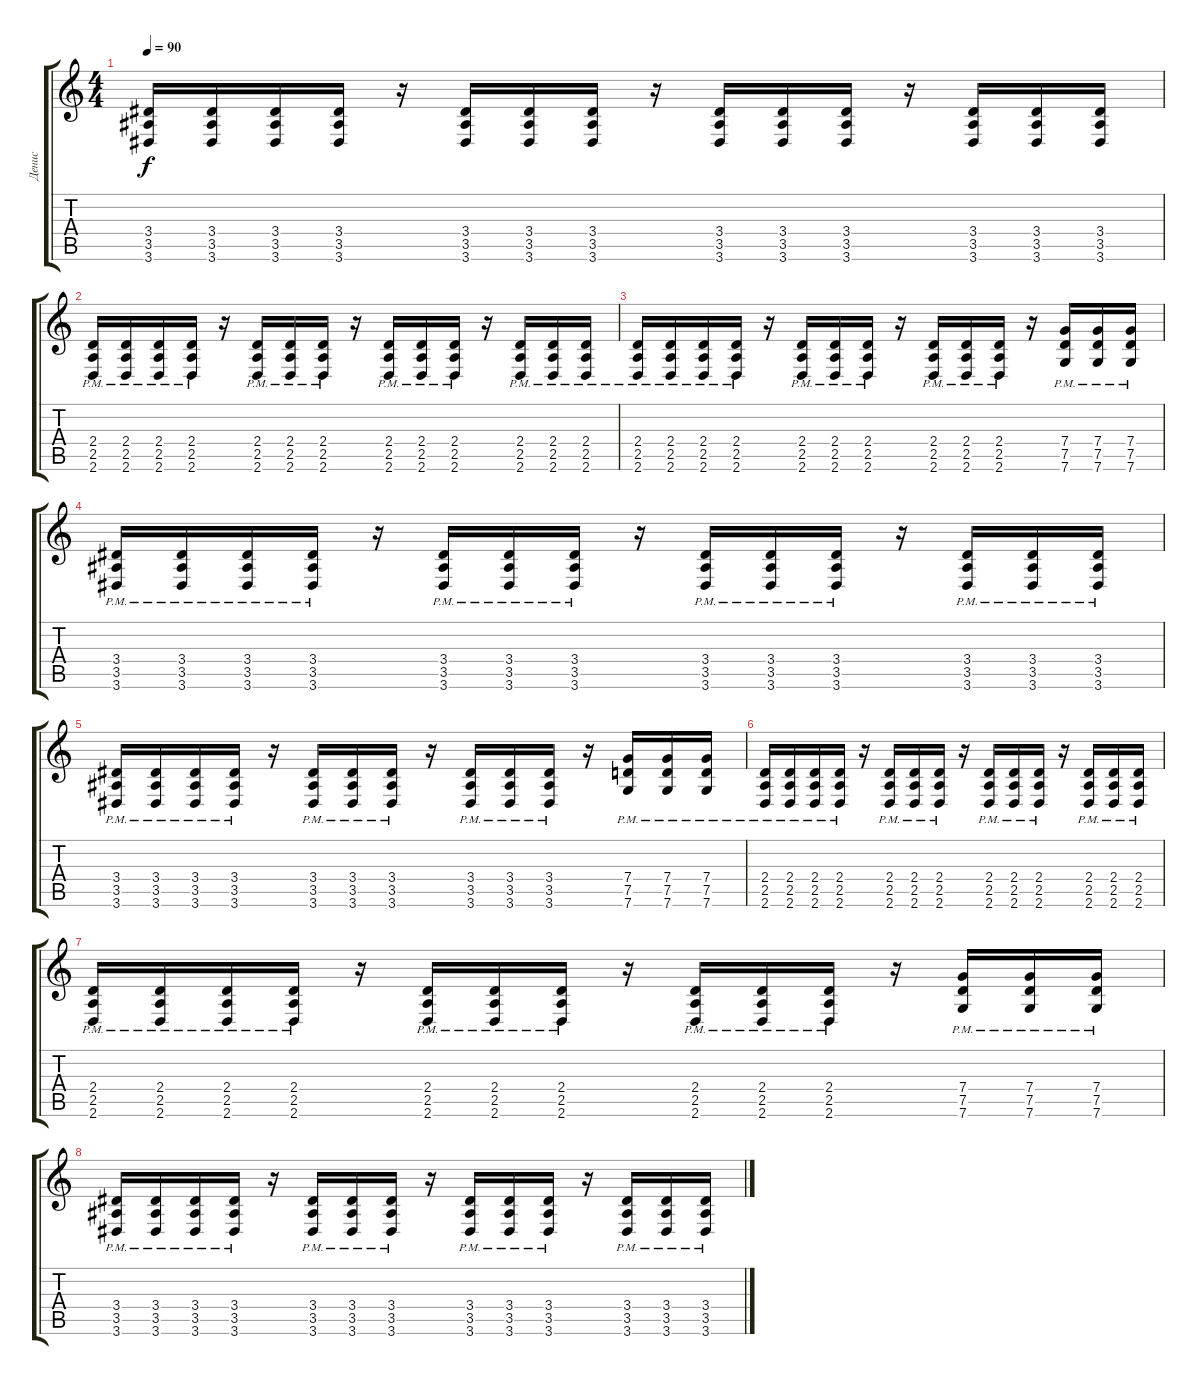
\track ("Денис" "Денис") {instrument overdrivenguitar}
\staff {score tabs}
\tuning (D4 A3 F3 C3 G2 C2) {hide}
\ts (4 4)
\tempo 90
\clef g2
\ks c
(3.4 3.5 3.6).16{dy f} (3.4 3.5 3.6).16 (3.4 3.5 3.6).16 (3.4 3.5 3.6).16 r.16 (3.4 3.5 3.6).16 (3.4 3.5 3.6).16 (3.4 3.5 3.6).16 r.16 (3.4 3.5 3.6).16 (3.4 3.5 3.6).16 (3.4 3.5 3.6).16 r.16 (3.4 3.5 3.6).16 (3.4 3.5 3.6).16 (3.4 3.5 3.6).16 |
(2.4{pm} 2.5{pm} 2.6{pm}).16 (2.4{pm} 2.5{pm} 2.6{pm}).16 (2.4{pm} 2.5{pm} 2.6{pm}).16 (2.4{pm} 2.5{pm} 2.6{pm}).16 r.16 (2.4{pm} 2.5{pm} 2.6{pm}).16 (2.4{pm} 2.5{pm} 2.6{pm}).16 (2.4{pm} 2.5{pm} 2.6{pm}).16 r.16 (2.4{pm} 2.5{pm} 2.6{pm}).16 (2.4{pm} 2.5{pm} 2.6{pm}).16 (2.4{pm} 2.5{pm} 2.6{pm}).16 r.16 (2.4{pm} 2.5{pm} 2.6{pm}).16 (2.4{pm} 2.5{pm} 2.6{pm}).16 (2.4{pm} 2.5{pm} 2.6{pm}).16 |
(2.4{pm} 2.5{pm} 2.6{pm}).16 (2.4{pm} 2.5{pm} 2.6{pm}).16 (2.4{pm} 2.5{pm} 2.6{pm}).16 (2.4{pm} 2.5{pm} 2.6{pm}).16 r.16 (2.4{pm} 2.5{pm} 2.6{pm}).16 (2.4{pm} 2.5{pm} 2.6{pm}).16 (2.4{pm} 2.5{pm} 2.6{pm}).16 r.16 (2.4{pm} 2.5{pm} 2.6{pm}).16 (2.4{pm} 2.5{pm} 2.6{pm}).16 (2.4{pm} 2.5{pm} 2.6{pm}).16 r.16 (7.4{pm} 7.5{pm} 7.6{pm}).16 (7.4{pm} 7.5{pm} 7.6{pm}).16 (7.4{pm} 7.5{pm} 7.6{pm}).16 |
(3.4{pm} 3.5{pm} 3.6{pm}).16 (3.4{pm} 3.5{pm} 3.6{pm}).16 (3.4{pm} 3.5{pm} 3.6{pm}).16 (3.4{pm} 3.5{pm} 3.6{pm}).16 r.16 (3.4{pm} 3.5{pm} 3.6{pm}).16 (3.4{pm} 3.5{pm} 3.6{pm}).16 (3.4{pm} 3.5{pm} 3.6{pm}).16 r.16 (3.4{pm} 3.5{pm} 3.6{pm}).16 (3.4{pm} 3.5{pm} 3.6{pm}).16 (3.4{pm} 3.5{pm} 3.6{pm}).16 r.16 (3.4{pm} 3.5{pm} 3.6{pm}).16 (3.4{pm} 3.5{pm} 3.6{pm}).16 (3.4{pm} 3.5{pm} 3.6{pm}).16 |
(3.4{pm} 3.5{pm} 3.6{pm}).16 (3.4{pm} 3.5{pm} 3.6{pm}).16 (3.4{pm} 3.5{pm} 3.6{pm}).16 (3.4{pm} 3.5{pm} 3.6{pm}).16 r.16 (3.4{pm} 3.5{pm} 3.6{pm}).16 (3.4{pm} 3.5{pm} 3.6{pm}).16 (3.4{pm} 3.5{pm} 3.6{pm}).16 r.16 (3.4{pm} 3.5{pm} 3.6{pm}).16 (3.4{pm} 3.5{pm} 3.6{pm}).16 (3.4{pm} 3.5{pm} 3.6{pm}).16 r.16 (7.4{pm} 7.5{pm} 7.6{pm}).16 (7.4{pm} 7.5{pm} 7.6{pm}).16 (7.4{pm} 7.5{pm} 7.6{pm}).16 |
(2.4{pm} 2.5{pm} 2.6{pm}).16 (2.4{pm} 2.5{pm} 2.6{pm}).16 (2.4{pm} 2.5{pm} 2.6{pm}).16 (2.4{pm} 2.5{pm} 2.6{pm}).16 r.16 (2.4{pm} 2.5{pm} 2.6{pm}).16 (2.4{pm} 2.5{pm} 2.6{pm}).16 (2.4{pm} 2.5{pm} 2.6{pm}).16 r.16 (2.4{pm} 2.5{pm} 2.6{pm}).16 (2.4{pm} 2.5{pm} 2.6{pm}).16 (2.4{pm} 2.5{pm} 2.6{pm}).16 r.16 (2.4{pm} 2.5{pm} 2.6{pm}).16 (2.4{pm} 2.5{pm} 2.6{pm}).16 (2.4{pm} 2.5{pm} 2.6{pm}).16 |
(2.4{pm} 2.5{pm} 2.6{pm}).16 (2.4{pm} 2.5{pm} 2.6{pm}).16 (2.4{pm} 2.5{pm} 2.6{pm}).16 (2.4{pm} 2.5{pm} 2.6{pm}).16 r.16 (2.4{pm} 2.5{pm} 2.6{pm}).16 (2.4{pm} 2.5{pm} 2.6{pm}).16 (2.4{pm} 2.5{pm} 2.6{pm}).16 r.16 (2.4{pm} 2.5{pm} 2.6{pm}).16 (2.4{pm} 2.5{pm} 2.6{pm}).16 (2.4{pm} 2.5{pm} 2.6{pm}).16 r.16 (7.4{pm} 7.5{pm} 7.6{pm}).16 (7.4{pm} 7.5{pm} 7.6{pm}).16 (7.4{pm} 7.5{pm} 7.6{pm}).16 |
(3.4{pm} 3.5{pm} 3.6{pm}).16 (3.4{pm} 3.5{pm} 3.6{pm}).16 (3.4{pm} 3.5{pm} 3.6{pm}).16 (3.4{pm} 3.5{pm} 3.6{pm}).16 r.16 (3.4{pm} 3.5{pm} 3.6{pm}).16 (3.4{pm} 3.5{pm} 3.6{pm}).16 (3.4{pm} 3.5{pm} 3.6{pm}).16 r.16 (3.4{pm} 3.5{pm} 3.6{pm}).16 (3.4{pm} 3.5{pm} 3.6{pm}).16 (3.4{pm} 3.5{pm} 3.6{pm}).16 r.16 (3.4{pm} 3.5{pm} 3.6{pm}).16 (3.4{pm} 3.5{pm} 3.6{pm}).16 (3.4{pm} 3.5{pm} 3.6{pm}).16
